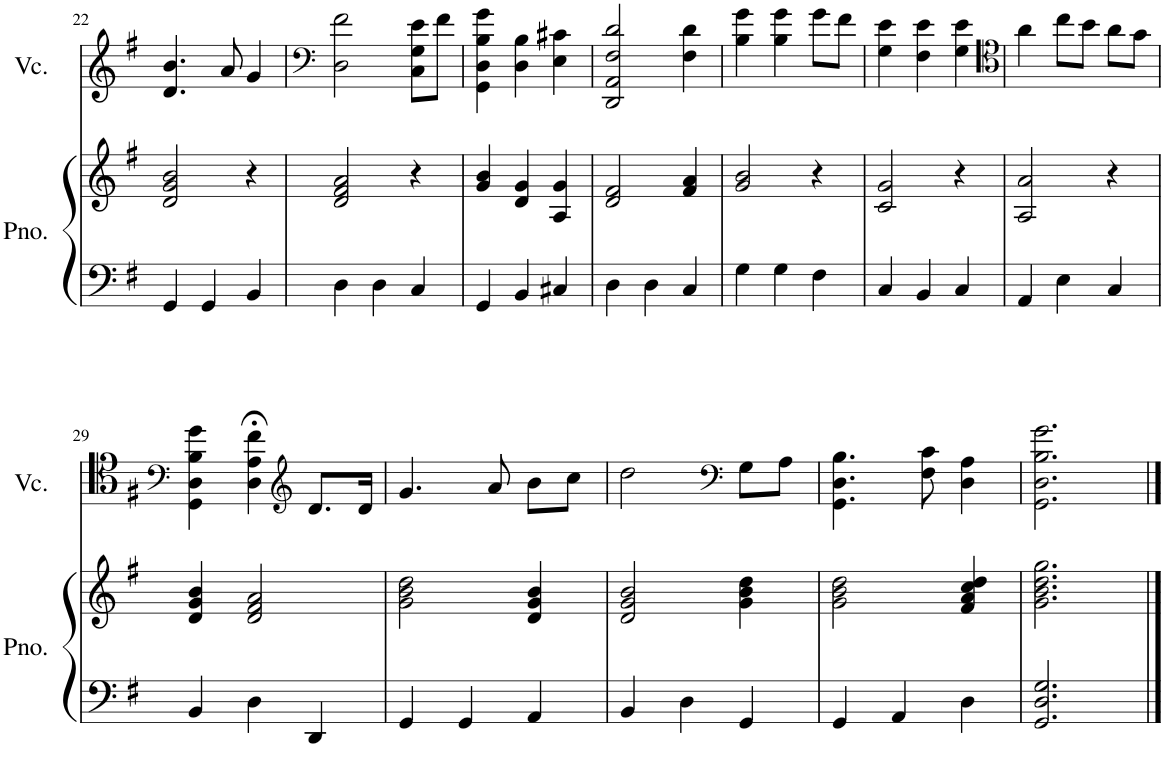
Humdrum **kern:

**kern	**kern	**kern
*part2	*part2	*part1
*staff3	*staff2	*staff1
*I"Piano	*	*I"Violoncello
*I'Pno.	*	*I'Vc.
!!LO:PB:g=z
*clefF4	*clefG2	*clefG2
*k[f#]	*k[f#]	*k[f#]
*M3/4	*M3/4	*M3/4
=22	=22	=22
4GG/	2d/ 2g/ 2b/	4.d/ 4.b/
4GG/	.	.
.	.	8a/
4BB/	4r	4g/
=23	=23	=23
*	*	*clefF4
4D\	2d/ 2f#/ 2a/	2D\ 2f#\
4D\	.	.
4C/	4r	8C\ 8G\ 8e\L
.	.	8f#\J
=24	=24	=24
4GG/	4g/ 4b/	4GG\ 4D\ 4B\ 4g\
4BB/	4d/ 4g/	4D\ 4B\
4C#X/	4A/ 4g/	4E\ 4c#X\
=25	=25	=25
4D\	2d/ 2f#/	2DD/ 2AA/ 2F#/ 2d/
4D\	.	.
4C/	4f#/ 4a/	4F#\ 4d\
=26	=26	=26
4G\	2g/ 2b/	4B\ 4g\
4G\	.	4B\ 4g\
4F#\	4r	8g\L
.	.	8f#\J
=27	=27	=27
4C/	2c/ 2g/	4G\ 4e\
4BB/	.	4F#\ 4e\
4C/	4r	4G\ 4e\
=28	=28	=28
*	*	*clefC4
4AA/	2A/ 2a/	4a\
4E\	.	8cc\L
.	.	8b\J
4C/	4r	8a\L
.	.	8g\J
!!LO:LB:g=z
=29	=29	=29
*	*	*clefF4
4BB/	4d/ 4g/ 4b/	4GG\ 4D\ 4B\ 4g\
4D\	2d/ 2f#/ 2a/	4D\;< 4A\;< 4f#\;<
*	*	*clefG2
4DD/	.	8.d/L
.	.	16d/Jk
=30	=30	=30
4GG/	2g\ 2b\ 2dd\	4.g/
4GG/	.	.
.	.	8a/
4AA/	4d/ 4g/ 4b/	8b\L
.	.	8cc\J
=31	=31	=31
4BB/	2d/ 2g/ 2b/	2dd\
4D\	.	.
*	*	*clefF4
4GG/	4g\ 4b\ 4dd\	8G\L
.	.	8A\J
=32	=32	=32
4GG/	2g\ 2b\ 2dd\	4.GG\ 4.D\ 4.B\
4AA/	.	.
.	.	8F#\ 8c\
4D\	4f#/ 4a/ 4cc/ 4dd/	4D\ 4A\
=33	=33	=33
2.GG/ 2.D/ 2.G/	2.g\ 2.b\ 2.dd\ 2.gg\	2.GG\ 2.D\ 2.B\ 2.g\
==	==	==
*-	*-	*-
